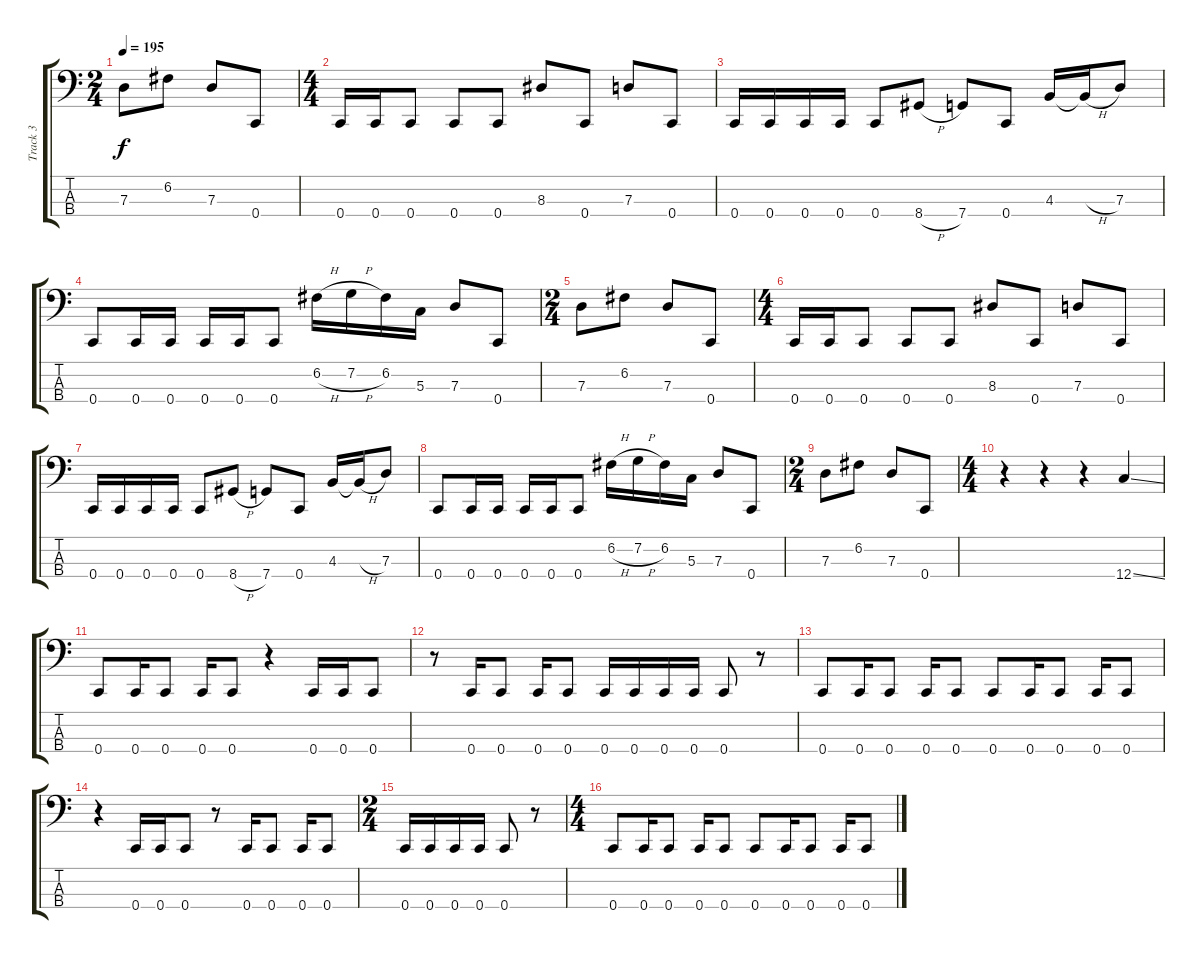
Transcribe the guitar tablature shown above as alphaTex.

\track ("Track 3" "Track 3") {instrument electricbasspick}
\staff {score tabs}
\tuning (F2 C2 G1 C1) {hide}
\ts (2 4)
\tempo 195
\clef f4
\ks c
7.3.8{dy f} 6.2.8 7.3.8 0.4.8 |
\ts (4 4)
0.4.16 0.4.16 0.4.8 0.4.8 0.4.8 8.3.8 0.4.8 7.3.8 0.4.8 |
0.4.16 0.4.16 0.4.16 0.4.16 0.4.8 8.4{h}.8 7.4.8 0.4.8 4.3.16 4.3{h t}.16 7.3.8 |
0.4.8 0.4.16 0.4.16 0.4.16 0.4.16 0.4.8 6.2{h}.16 7.2{h}.16 6.2.16 5.3.16 7.3.8 0.4.8 |
\ts (2 4)
7.3.8 6.2.8 7.3.8 0.4.8 |
\ts (4 4)
0.4.16 0.4.16 0.4.8 0.4.8 0.4.8 8.3.8 0.4.8 7.3.8 0.4.8 |
0.4.16 0.4.16 0.4.16 0.4.16 0.4.8 8.4{h}.8 7.4.8 0.4.8 4.3.16 4.3{h t}.16 7.3.8 |
0.4.8 0.4.16 0.4.16 0.4.16 0.4.16 0.4.8 6.2{h}.16 7.2{h}.16 6.2.16 5.3.16 7.3.8 0.4.8 |
\ts (2 4)
7.3.8 6.2.8 7.3.8 0.4.8 |
\ts (4 4)
r.4 r.4 r.4 12.4{ss}.4 |
0.4.8 0.4.16 0.4.8 0.4.16 0.4.8 r.4 0.4.16 0.4.16 0.4.8 |
r.8 0.4.16 0.4.8 0.4.16 0.4.8 0.4.16 0.4.16 0.4.16 0.4.16 0.4.8 r.8 |
0.4.8 0.4.16 0.4.8 0.4.16 0.4.8 0.4.8 0.4.16 0.4.8 0.4.16 0.4.8 |
r.4 0.4.16 0.4.16 0.4.8 r.8 0.4.16 0.4.8 0.4.16 0.4.8 |
\ts (2 4)
0.4.16 0.4.16 0.4.16 0.4.16 0.4.8 r.8 |
\ts (4 4)
0.4.8 0.4.16 0.4.8 0.4.16 0.4.8 0.4.8 0.4.16 0.4.8 0.4.16 0.4.8
